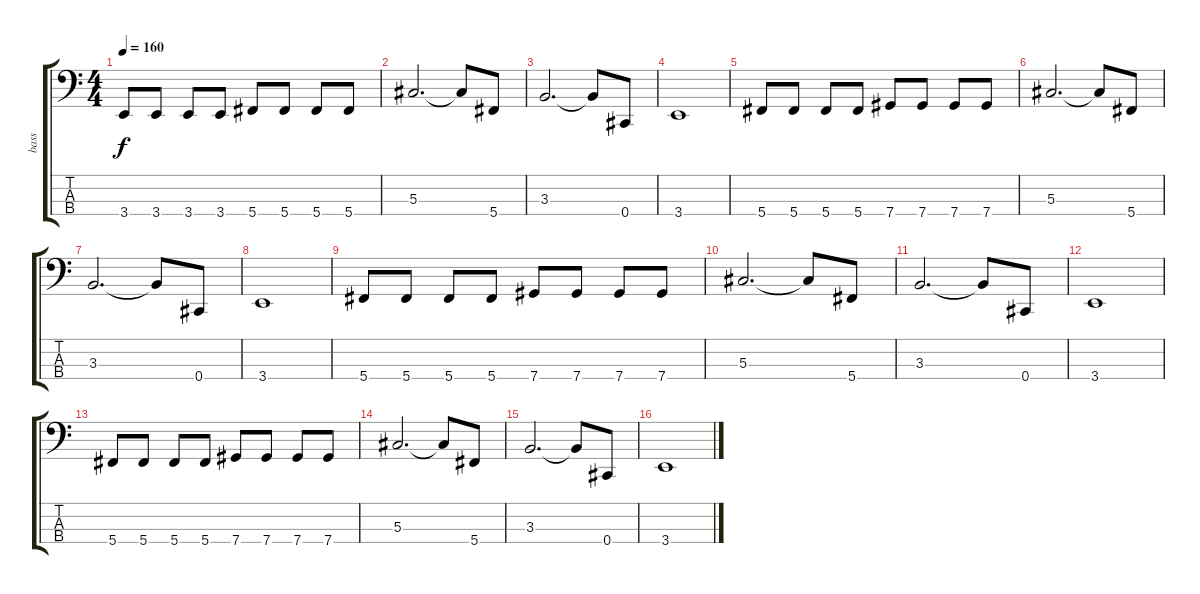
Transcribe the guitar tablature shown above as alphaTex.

\track ("bass" "bass") {instrument electricbassfinger}
\staff {score tabs}
\tuning (Gb2 Db2 Ab1 Db1) {hide}
\ts (4 4)
\tempo 160
\clef f4
\ks c
3.4.8{dy f} 3.4.8 3.4.8 3.4.8 5.4.8 5.4.8 5.4.8 5.4.8 |
5.3.2{d} 5.3{t}.8 5.4.8 |
3.3.2{d} 3.3{t}.8 0.4.8 |
3.4.1 |
5.4.8 5.4.8 5.4.8 5.4.8 7.4.8 7.4.8 7.4.8 7.4.8 |
5.3.2{d} 5.3{t}.8 5.4.8 |
3.3.2{d} 3.3{t}.8 0.4.8 |
3.4.1 |
5.4.8 5.4.8 5.4.8 5.4.8 7.4.8 7.4.8 7.4.8 7.4.8 |
5.3.2{d} 5.3{t}.8 5.4.8 |
3.3.2{d} 3.3{t}.8 0.4.8 |
3.4.1 |
5.4.8 5.4.8 5.4.8 5.4.8 7.4.8 7.4.8 7.4.8 7.4.8 |
5.3.2{d} 5.3{t}.8 5.4.8 |
3.3.2{d} 3.3{t}.8 0.4.8 |
3.4.1
